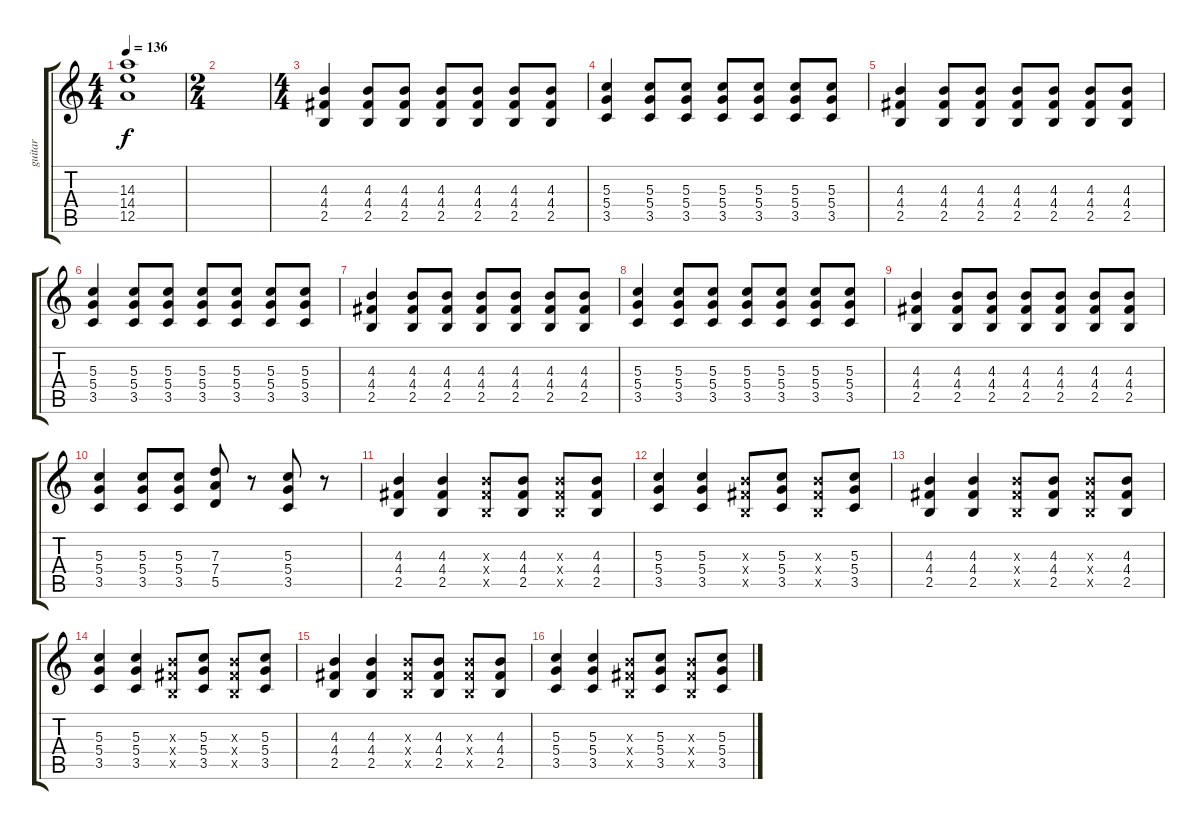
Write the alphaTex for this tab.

\track ("guitar" "guitar") {instrument acousticguitarsteel}
\staff {score tabs}
\tuning (E4 B3 G3 D3 A2 E2) {hide}
\ts (4 4)
\tempo 136
\clef g2
\ks c
(14.3 14.4 12.5).1{dy f} |
\ts (2 4)
|
\ts (4 4)
(4.3 4.4 2.5).4 (4.3 4.4 2.5).8 (4.3 4.4 2.5).8 (4.3 4.4 2.5).8 (4.3 4.4 2.5).8 (4.3 4.4 2.5).8 (4.3 4.4 2.5).8 |
(5.3 5.4 3.5).4 (5.3 5.4 3.5).8 (5.3 5.4 3.5).8 (5.3 5.4 3.5).8 (5.3 5.4 3.5).8 (5.3 5.4 3.5).8 (5.3 5.4 3.5).8 |
(4.3 4.4 2.5).4 (4.3 4.4 2.5).8 (4.3 4.4 2.5).8 (4.3 4.4 2.5).8 (4.3 4.4 2.5).8 (4.3 4.4 2.5).8 (4.3 4.4 2.5).8 |
(5.3 5.4 3.5).4 (5.3 5.4 3.5).8 (5.3 5.4 3.5).8 (5.3 5.4 3.5).8 (5.3 5.4 3.5).8 (5.3 5.4 3.5).8 (5.3 5.4 3.5).8 |
(4.3 4.4 2.5).4 (4.3 4.4 2.5).8 (4.3 4.4 2.5).8 (4.3 4.4 2.5).8 (4.3 4.4 2.5).8 (4.3 4.4 2.5).8 (4.3 4.4 2.5).8 |
(5.3 5.4 3.5).4 (5.3 5.4 3.5).8 (5.3 5.4 3.5).8 (5.3 5.4 3.5).8 (5.3 5.4 3.5).8 (5.3 5.4 3.5).8 (5.3 5.4 3.5).8 |
(4.3 4.4 2.5).4 (4.3 4.4 2.5).8 (4.3 4.4 2.5).8 (4.3 4.4 2.5).8 (4.3 4.4 2.5).8 (4.3 4.4 2.5).8 (4.3 4.4 2.5).8 |
(5.3 5.4 3.5).4 (5.3 5.4 3.5).8 (5.3 5.4 3.5).8 (7.3 7.4 5.5).8 r.8 (5.3 5.4 3.5).8 r.8 |
(4.3 4.4 2.5).4 (4.3 4.4 2.5).4 (4.3{x} 4.4{x} 2.5{x}).8 (4.3 4.4 2.5).8 (4.3{x} 4.4{x} 2.5{x}).8 (4.3 4.4 2.5).8 |
(5.3 5.4 3.5).4 (5.3 5.4 3.5).4 (4.3{x} 4.4{x} 2.5{x}).8 (5.3 5.4 3.5).8 (4.3{x} 4.4{x} 2.5{x}).8 (5.3 5.4 3.5).8 |
(4.3 4.4 2.5).4 (4.3 4.4 2.5).4 (4.3{x} 4.4{x} 2.5{x}).8 (4.3 4.4 2.5).8 (4.3{x} 4.4{x} 2.5{x}).8 (4.3 4.4 2.5).8 |
(5.3 5.4 3.5).4 (5.3 5.4 3.5).4 (4.3{x} 4.4{x} 2.5{x}).8 (5.3 5.4 3.5).8 (4.3{x} 4.4{x} 2.5{x}).8 (5.3 5.4 3.5).8 |
(4.3 4.4 2.5).4 (4.3 4.4 2.5).4 (4.3{x} 4.4{x} 2.5{x}).8 (4.3 4.4 2.5).8 (4.3{x} 4.4{x} 2.5{x}).8 (4.3 4.4 2.5).8 |
(5.3 5.4 3.5).4 (5.3 5.4 3.5).4 (4.3{x} 4.4{x} 2.5{x}).8 (5.3 5.4 3.5).8 (4.3{x} 4.4{x} 2.5{x}).8 (5.3 5.4 3.5).8
